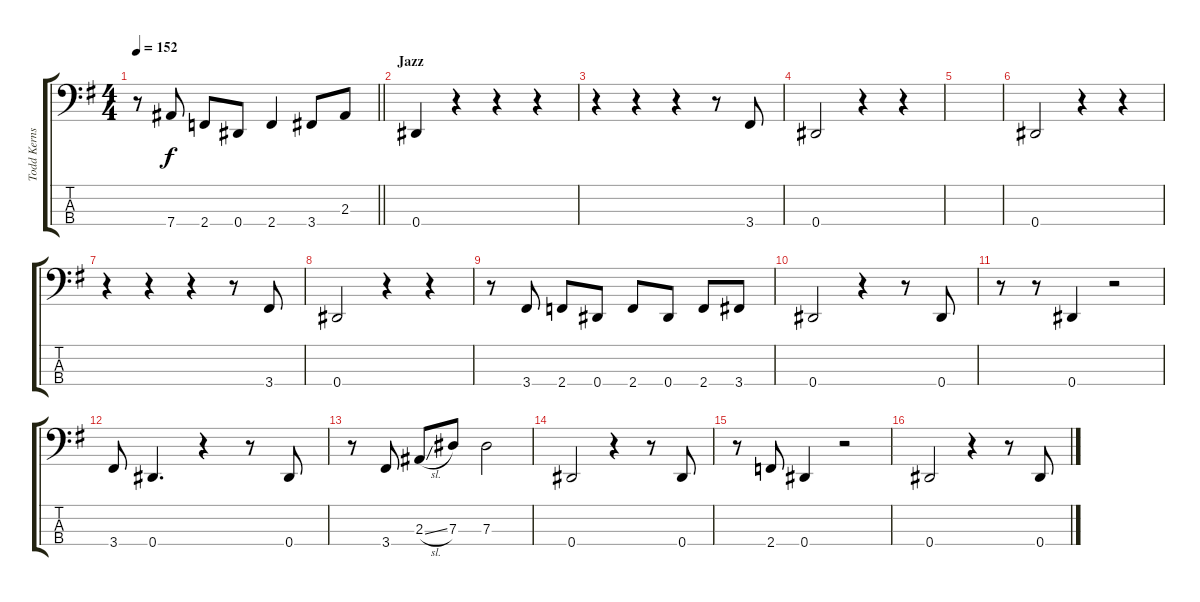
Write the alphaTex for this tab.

\track ("Todd Kerns" "Todd Kerns") {instrument electricbasspick}
\staff {score tabs}
\tuning (Gb2 Db2 Ab1 Eb1) {hide}
\ts (4 4)
\tempo 152
\clef f4
\barLineRight lightlight
\ks eminor
r.8{dy f} 7.4.8 2.4.8 0.4.8 2.4.4 3.4.8 2.3.8 |
\section ("" "Jazz")
0.4.4 r.4 r.4 r.4 |
r.4 r.4 r.4 r.8 3.4.8 |
0.4.2 r.4 r.4 |
|
0.4.2 r.4 r.4 |
r.4 r.4 r.4 r.8 3.4.8 |
0.4.2 r.4 r.4 |
r.8 3.4.8 2.4.8 0.4.8 2.4.8 0.4.8 2.4.8 3.4.8 |
0.4.2 r.4 r.8 0.4.8 |
r.8 r.8 0.4.4 r.2 |
3.4.8 0.4.4{d} r.4 r.8 0.4.8 |
r.8 3.4.8 2.3{sl}.8 7.3.8 7.3.2 |
0.4.2 r.4 r.8 0.4.8 |
r.8 2.4.8 0.4.4 r.2 |
0.4.2 r.4 r.8 0.4.8
